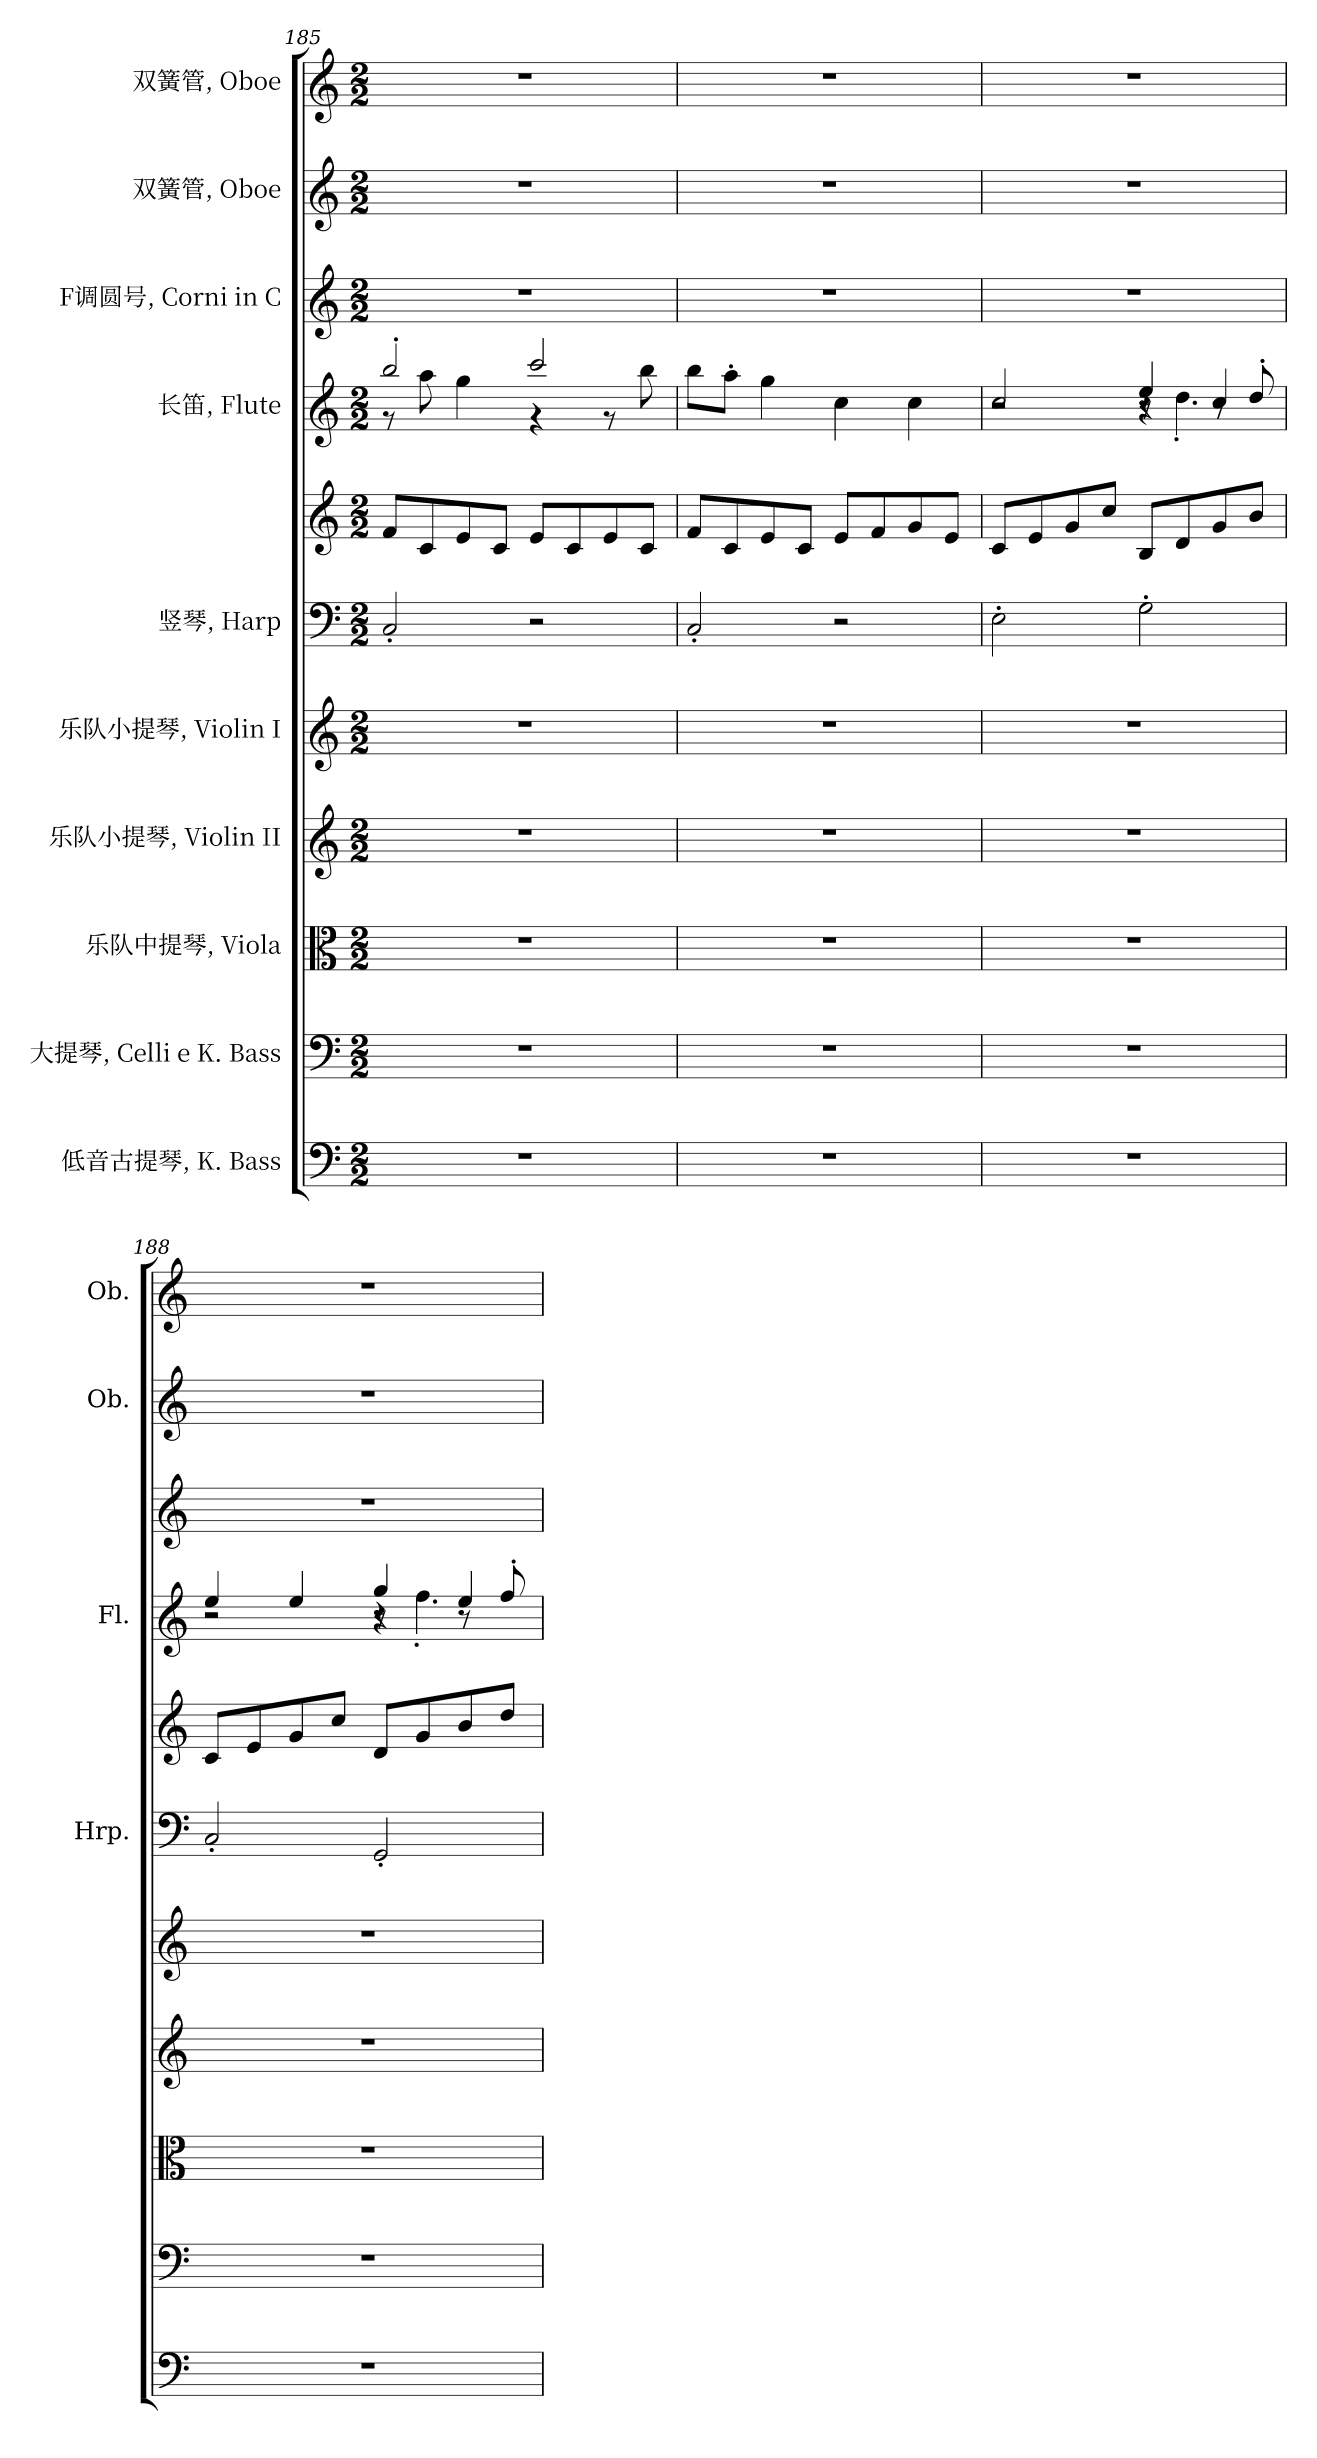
**kern	**kern	**kern	**kern	**kern	**kern	**kern	**kern	**kern	**kern	**kern
*part10	*part9	*part8	*part7	*part6	*part5	*part5	*part4	*part3	*part2	*part1
*staff11	*staff10	*staff9	*staff8	*staff7	*staff6	*staff5	*staff4	*staff3	*staff2	*staff1
*I"低音古提琴, K. Bass	*I"大提琴, Celli e K. Bass	*I"乐队中提琴, Viola	*I"乐队小提琴, Violin II	*I"乐队小提琴, Violin I	*I"竖琴, Harp	*	*I"长笛, Flute	*I"F调圆号, Corni in C	*I"双簧管, Oboe	*I"双簧管, Oboe
*	*	*	*	*	*I'Hrp.	*	*I'Fl.	*	*I'Ob.	*I'Ob.
*clefF4	*clefF4	*clefC3	*clefG2	*clefG2	*clefF4	*clefG2	*clefG2	*clefG2	*clefG2	*clefG2
*	*	*	*	*	*	*	*	*ITrd4c7	*	*
*k[]	*k[]	*k[]	*k[]	*k[]	*k[]	*k[]	*k[]	*k[b-]	*k[]	*k[]
*M2/2	*M2/2	*M2/2	*M2/2	*M2/2	*M2/2	*M2/2	*M2/2	*M2/2	*M2/2	*M2/2
=185	=185	=185	=185	=185	=185	=185	=185	=185	=185	=185
*	*	*	*	*	*	*	*^	*	*	*
1r	1r	1r	1r	1r	2C'/	8f/L	2bb'/	8r	1r	1r	1r
.	.	.	.	.	.	8c/	.	8aa\	.	.	.
.	.	.	.	.	.	8e/	.	4gg\	.	.	.
.	.	.	.	.	.	8c/J	.	.	.	.	.
.	.	.	.	.	2r	8e/L	2ccc/	4r	.	.	.
.	.	.	.	.	.	8c/	.	.	.	.	.
.	.	.	.	.	.	8e/	.	8r	.	.	.
.	.	.	.	.	.	8c/J	.	8bb\	.	.	.
*	*	*	*	*	*	*	*v	*v	*	*	*
!!LO:PB:g=z
=186	=186	=186	=186	=186	=186	=186	=186	=186	=186	=186
1r	1r	1r	1r	1r	2C'/	8f/L	8bb\L	1r	1r	1r
.	.	.	.	.	.	8c/	8aa'\J	.	.	.
.	.	.	.	.	.	8e/	4gg\	.	.	.
.	.	.	.	.	.	8c/J	.	.	.	.
.	.	.	.	.	2r	8e/L	4cc\	.	.	.
.	.	.	.	.	.	8f/	.	.	.	.
.	.	.	.	.	.	8g/	4cc\	.	.	.
.	.	.	.	.	.	8e/J	.	.	.	.
=187	=187	=187	=187	=187	=187	=187	=187	=187	=187	=187
*	*	*	*	*	*	*	*^	*	*	*
*	*	*	*	*	*	*	*	*^	*	*	*
1r	1r	1r	1r	1r	2E'\	8c/L	2r	2r	2cc/	1r	1r	1r
.	.	.	.	.	.	8e/	.	.	.	.	.	.
.	.	.	.	.	.	8g/	.	.	.	.	.	.
.	.	.	.	.	.	8cc/J	.	.	.	.	.	.
.	.	.	.	.	2G'\	8B/L	4ee/	8r	4r	.	.	.
.	.	.	.	.	.	8d/	.	4.dd'\	.	.	.	.
.	.	.	.	.	.	8g/	4cc/	.	8r	.	.	.
.	.	.	.	.	.	8b/J	.	.	8dd'/	.	.	.
=188	=188	=188	=188	=188	=188	=188	=188	=188	=188	=188	=188	=188
1r	1r	1r	1r	1r	2C'/	8c/L	2r	2r	4ee/	1r	1r	1r
.	.	.	.	.	.	8e/	.	.	.	.	.	.
.	.	.	.	.	.	8g/	.	.	4ee/	.	.	.
.	.	.	.	.	.	8cc/J	.	.	.	.	.	.
.	.	.	.	.	2GG'/	8d/L	4gg/	8r	4r	.	.	.
.	.	.	.	.	.	8g/	.	4.ff'\	.	.	.	.
.	.	.	.	.	.	8b/	4ee/	.	8r	.	.	.
.	.	.	.	.	.	8dd/J	.	.	8ff'/	.	.	.
*	*	*	*	*	*	*	*v	*v	*v	*	*	*
=	=	=	=	=	=	=	=	=	=	=
*-	*-	*-	*-	*-	*-	*-	*-	*-	*-	*-
